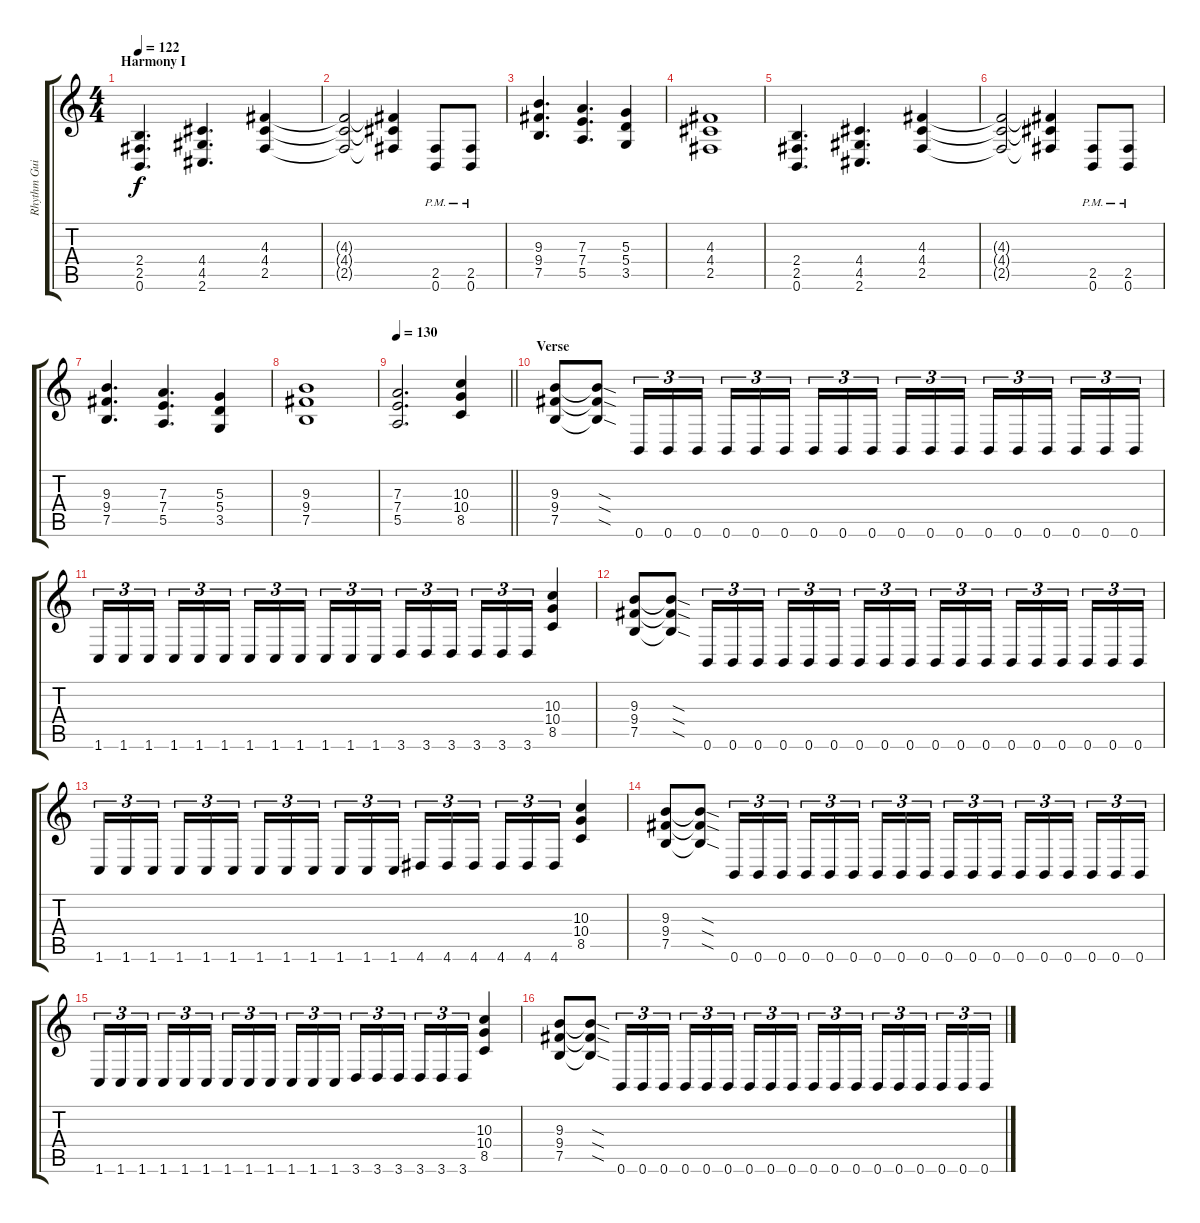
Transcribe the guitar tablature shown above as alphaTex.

\track ("Rhythm Guitar" "Rhythm Gui") {instrument distortionguitar}
\staff {score tabs}
\tuning (B3 Gb3 D3 A2 E2 B1) {hide}
\ts (4 4)
\section ("" "Harmony I")
\tempo 122
\clef g2
\ks c
(2.4 2.5 0.6).4{d dy f} (4.4 4.5 2.6).4{d} (4.3 4.4 2.5).4 |
(4.3{t} 4.4{t} 2.5{t}).2 (4.3{t} 4.4{t} 2.5{t}).4 (2.5{pm} 0.6{pm}).8 (2.5{pm} 0.6{pm}).8 |
(9.3 9.4 7.5).4{d} (7.3 7.4 5.5).4{d} (5.3 5.4 3.5).4 |
(4.3 4.4 2.5).1 |
(2.4 2.5 0.6).4{d} (4.4 4.5 2.6).4{d} (4.3 4.4 2.5).4 |
(4.3{t} 4.4{t} 2.5{t}).2 (4.3{t} 4.4{t} 2.5{t}).4 (2.5{pm} 0.6{pm}).8 (2.5{pm} 0.6{pm}).8 |
(9.3 9.4 7.5).4{d} (7.3 7.4 5.5).4{d} (5.3 5.4 3.5).4 |
(9.3 9.4 7.5).1 |
\tempo 130
\barLineRight lightlight
(7.3 7.4 5.5).2{d} (10.3 10.4 8.5).4 |
\section ("" "Verse")
(9.3 9.4 7.5).8 (9.3{sod t} 9.4{sod t} 7.5{sod t}).8 0.6.16{tu (3 2)} 0.6.16{tu (3 2)} 0.6.16{tu (3 2) beam splitsecondary} 0.6.16{tu (3 2)} 0.6.16{tu (3 2)} 0.6.16{tu (3 2)} 0.6.16{tu (3 2)} 0.6.16{tu (3 2)} 0.6.16{tu (3 2) beam splitsecondary} 0.6.16{tu (3 2)} 0.6.16{tu (3 2)} 0.6.16{tu (3 2)} 0.6.16{tu (3 2)} 0.6.16{tu (3 2)} 0.6.16{tu (3 2) beam splitsecondary} 0.6.16{tu (3 2)} 0.6.16{tu (3 2)} 0.6.16{tu (3 2)} |
1.6.16{tu (3 2)} 1.6.16{tu (3 2)} 1.6.16{tu (3 2) beam splitsecondary} 1.6.16{tu (3 2)} 1.6.16{tu (3 2)} 1.6.16{tu (3 2)} 1.6.16{tu (3 2)} 1.6.16{tu (3 2)} 1.6.16{tu (3 2) beam splitsecondary} 1.6.16{tu (3 2)} 1.6.16{tu (3 2)} 1.6.16{tu (3 2)} 3.6.16{tu (3 2)} 3.6.16{tu (3 2)} 3.6.16{tu (3 2) beam splitsecondary} 3.6.16{tu (3 2)} 3.6.16{tu (3 2)} 3.6.16{tu (3 2)} (10.3 10.4 8.5).4 |
(9.3 9.4 7.5).8 (9.3{sod t} 9.4{sod t} 7.5{sod t}).8 0.6.16{tu (3 2)} 0.6.16{tu (3 2)} 0.6.16{tu (3 2) beam splitsecondary} 0.6.16{tu (3 2)} 0.6.16{tu (3 2)} 0.6.16{tu (3 2)} 0.6.16{tu (3 2)} 0.6.16{tu (3 2)} 0.6.16{tu (3 2) beam splitsecondary} 0.6.16{tu (3 2)} 0.6.16{tu (3 2)} 0.6.16{tu (3 2)} 0.6.16{tu (3 2)} 0.6.16{tu (3 2)} 0.6.16{tu (3 2) beam splitsecondary} 0.6.16{tu (3 2)} 0.6.16{tu (3 2)} 0.6.16{tu (3 2)} |
1.6.16{tu (3 2)} 1.6.16{tu (3 2)} 1.6.16{tu (3 2) beam splitsecondary} 1.6.16{tu (3 2)} 1.6.16{tu (3 2)} 1.6.16{tu (3 2)} 1.6.16{tu (3 2)} 1.6.16{tu (3 2)} 1.6.16{tu (3 2) beam splitsecondary} 1.6.16{tu (3 2)} 1.6.16{tu (3 2)} 1.6.16{tu (3 2)} 4.6.16{tu (3 2)} 4.6.16{tu (3 2)} 4.6.16{tu (3 2) beam splitsecondary} 4.6.16{tu (3 2)} 4.6.16{tu (3 2)} 4.6.16{tu (3 2)} (10.3 10.4 8.5).4 |
(9.3 9.4 7.5).8 (9.3{sod t} 9.4{sod t} 7.5{sod t}).8 0.6.16{tu (3 2)} 0.6.16{tu (3 2)} 0.6.16{tu (3 2) beam splitsecondary} 0.6.16{tu (3 2)} 0.6.16{tu (3 2)} 0.6.16{tu (3 2)} 0.6.16{tu (3 2)} 0.6.16{tu (3 2)} 0.6.16{tu (3 2) beam splitsecondary} 0.6.16{tu (3 2)} 0.6.16{tu (3 2)} 0.6.16{tu (3 2)} 0.6.16{tu (3 2)} 0.6.16{tu (3 2)} 0.6.16{tu (3 2) beam splitsecondary} 0.6.16{tu (3 2)} 0.6.16{tu (3 2)} 0.6.16{tu (3 2)} |
1.6.16{tu (3 2)} 1.6.16{tu (3 2)} 1.6.16{tu (3 2) beam splitsecondary} 1.6.16{tu (3 2)} 1.6.16{tu (3 2)} 1.6.16{tu (3 2)} 1.6.16{tu (3 2)} 1.6.16{tu (3 2)} 1.6.16{tu (3 2) beam splitsecondary} 1.6.16{tu (3 2)} 1.6.16{tu (3 2)} 1.6.16{tu (3 2)} 3.6.16{tu (3 2)} 3.6.16{tu (3 2)} 3.6.16{tu (3 2) beam splitsecondary} 3.6.16{tu (3 2)} 3.6.16{tu (3 2)} 3.6.16{tu (3 2)} (10.3 10.4 8.5).4 |
(9.3 9.4 7.5).8 (9.3{sod t} 9.4{sod t} 7.5{sod t}).8 0.6.16{tu (3 2)} 0.6.16{tu (3 2)} 0.6.16{tu (3 2) beam splitsecondary} 0.6.16{tu (3 2)} 0.6.16{tu (3 2)} 0.6.16{tu (3 2)} 0.6.16{tu (3 2)} 0.6.16{tu (3 2)} 0.6.16{tu (3 2) beam splitsecondary} 0.6.16{tu (3 2)} 0.6.16{tu (3 2)} 0.6.16{tu (3 2)} 0.6.16{tu (3 2)} 0.6.16{tu (3 2)} 0.6.16{tu (3 2) beam splitsecondary} 0.6.16{tu (3 2)} 0.6.16{tu (3 2)} 0.6.16{tu (3 2)}
